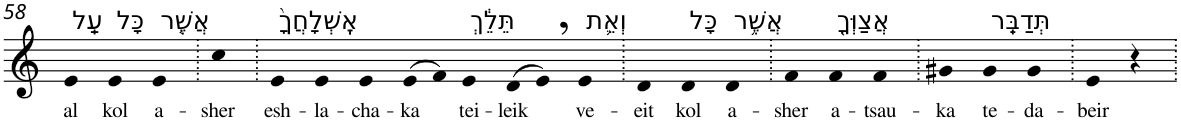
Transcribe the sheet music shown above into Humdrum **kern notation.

**kern	**text
*part1	*part1
*staff1	*staff1
*I"Piano	*
*I'Pno	*
!!LO:PB:g=z
*clefG2	*
*k[]	*
=58	=58
!LO:TX:a:t=עַֽל	!
!	!LO:LY:b
4e	al
!LO:TX:a:t=כָּל	!
!	!LO:LY:b
4e	kol
!LO:TX:a:t=אֲשֶׁ֤ר	!
!	!LO:LY:b
4e	a-
=59.	=59.
!	!LO:LY:b
4cc	-sher
=60.	=60.
!LO:TX:a:t=אֶֽשְׁלָחֲךָ֙	!
!	!LO:LY:b
4e	esh-
!	!LO:LY:b
4e	-la-
!	!LO:LY:b
4e	-cha-
!	!LO:LY:b
(>8e	-ka
8f)	.
!LO:TX:a:t=תֵּלֵ֔ךְ	!
!	!LO:LY:b
4e	tei-
!	!LO:LY:b
(>8d	-leik
8e,)	.
!LO:TX:a:t=וְאֵ֛ת	!
!	!LO:LY:b
4e	ve-
=61.	=61.
!	!LO:LY:b
4d	-eit
!LO:TX:a:t=כָּל	!
!	!LO:LY:b
4d	kol
!LO:TX:a:t=אֲשֶׁ֥ר	!
!	!LO:LY:b
4d	a-
=62.	=62.
!	!LO:LY:b
4f	-sher
!LO:TX:a:t=אֲצַוְּךָ֖	!
!	!LO:LY:b
4f	a-
!	!LO:LY:b
4f	-tsau-
=63.	=63.
!	!LO:LY:b
4g#X	-ka
!LO:TX:a:t=תְּדַבֵּֽר	!
!	!LO:LY:b
4g#	te-
!	!LO:LY:b
4g#	-da-
=64.	=64.
!	!LO:LY:b
4e	-beir
4r	.
=.	=.
*-	*-
